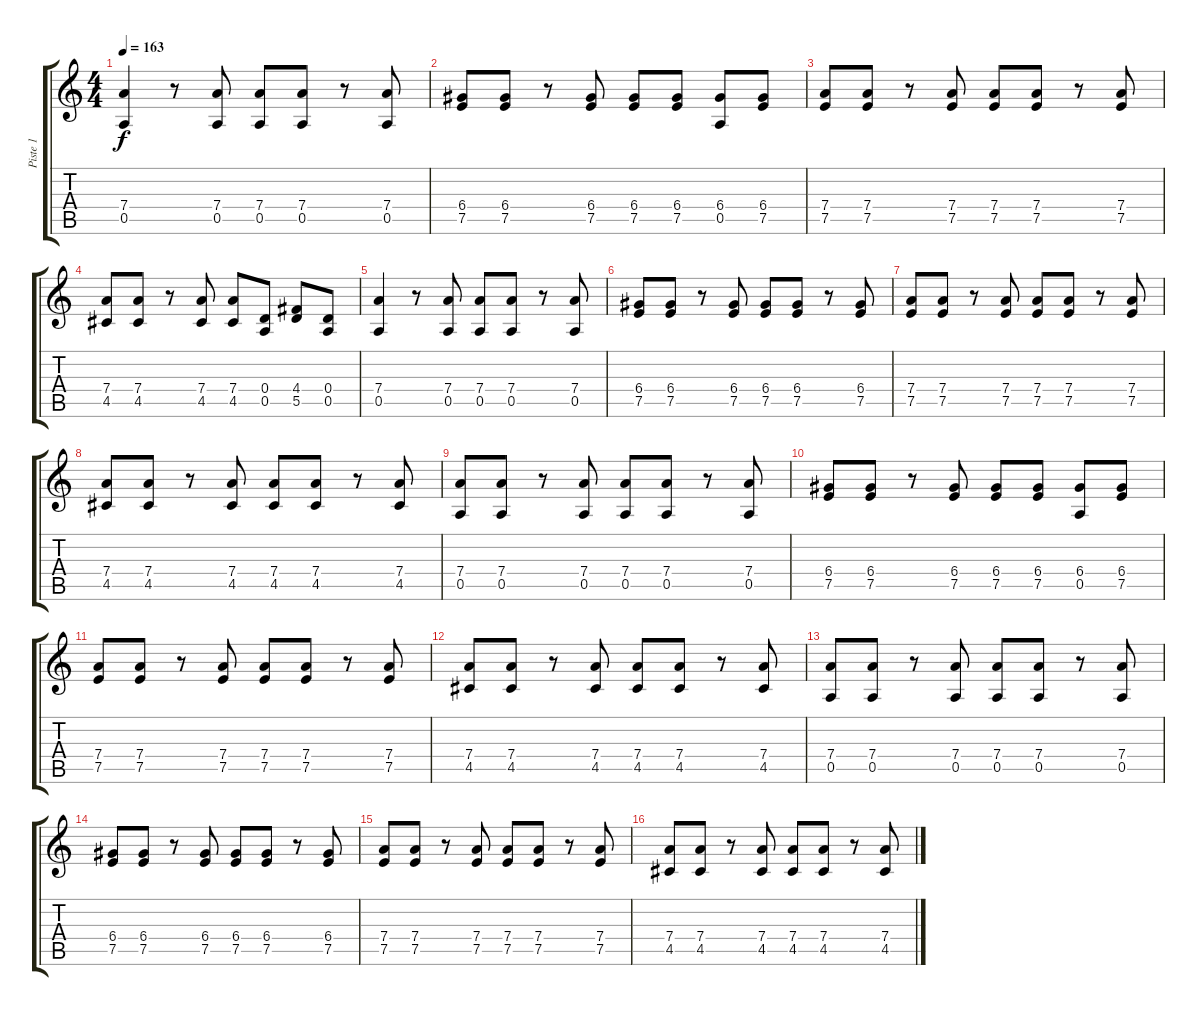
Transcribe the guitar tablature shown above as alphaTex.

\track ("Piste 1" "Piste 1") {instrument overdrivenguitar}
\staff {score tabs}
\tuning (E4 B3 G3 D3 A2 E2) {hide}
\ts (4 4)
\tempo 163
\clef g2
\ks c
(7.4 0.5).4{dy f} r.8 (7.4 0.5).8 (7.4 0.5).8 (7.4 0.5).8 r.8 (7.4 0.5).8 |
(6.4 7.5).8 (6.4 7.5).8 r.8 (6.4 7.5).8 (6.4 7.5).8 (6.4 7.5).8 (6.4 0.5).8 (6.4 7.5).8 |
(7.4 7.5).8 (7.4 7.5).8 r.8 (7.4 7.5).8 (7.4 7.5).8 (7.4 7.5).8 r.8 (7.4 7.5).8 |
(7.4 4.5).8 (7.4 4.5).8 r.8 (7.4 4.5).8 (7.4 4.5).8 (0.4 0.5).8 (4.4 5.5).8 (0.4 0.5).8 |
(7.4 0.5).4 r.8 (7.4 0.5).8 (7.4 0.5).8 (7.4 0.5).8 r.8 (7.4 0.5).8 |
(6.4 7.5).8 (6.4 7.5).8 r.8 (6.4 7.5).8 (6.4 7.5).8 (6.4 7.5).8 r.8 (6.4 7.5).8 |
(7.4 7.5).8 (7.4 7.5).8 r.8 (7.4 7.5).8 (7.4 7.5).8 (7.4 7.5).8 r.8 (7.4 7.5).8 |
(7.4 4.5).8 (7.4 4.5).8 r.8 (7.4 4.5).8 (7.4 4.5).8 (7.4 4.5).8 r.8 (7.4 4.5).8 |
(7.4 0.5).8 (7.4 0.5).8 r.8 (7.4 0.5).8 (7.4 0.5).8 (7.4 0.5).8 r.8 (7.4 0.5).8 |
(6.4 7.5).8 (6.4 7.5).8 r.8 (6.4 7.5).8 (6.4 7.5).8 (6.4 7.5).8 (6.4 0.5).8 (6.4 7.5).8 |
(7.4 7.5).8 (7.4 7.5).8 r.8 (7.4 7.5).8 (7.4 7.5).8 (7.4 7.5).8 r.8 (7.4 7.5).8 |
(7.4 4.5).8 (7.4 4.5).8 r.8 (7.4 4.5).8 (7.4 4.5).8 (7.4 4.5).8 r.8 (7.4 4.5).8 |
(7.4 0.5).8 (7.4 0.5).8 r.8 (7.4 0.5).8 (7.4 0.5).8 (7.4 0.5).8 r.8 (7.4 0.5).8 |
(6.4 7.5).8 (6.4 7.5).8 r.8 (6.4 7.5).8 (6.4 7.5).8 (6.4 7.5).8 r.8 (6.4 7.5).8 |
(7.4 7.5).8 (7.4 7.5).8 r.8 (7.4 7.5).8 (7.4 7.5).8 (7.4 7.5).8 r.8 (7.4 7.5).8 |
(7.4 4.5).8 (7.4 4.5).8 r.8 (7.4 4.5).8 (7.4 4.5).8 (7.4 4.5).8 r.8 (7.4 4.5).8
